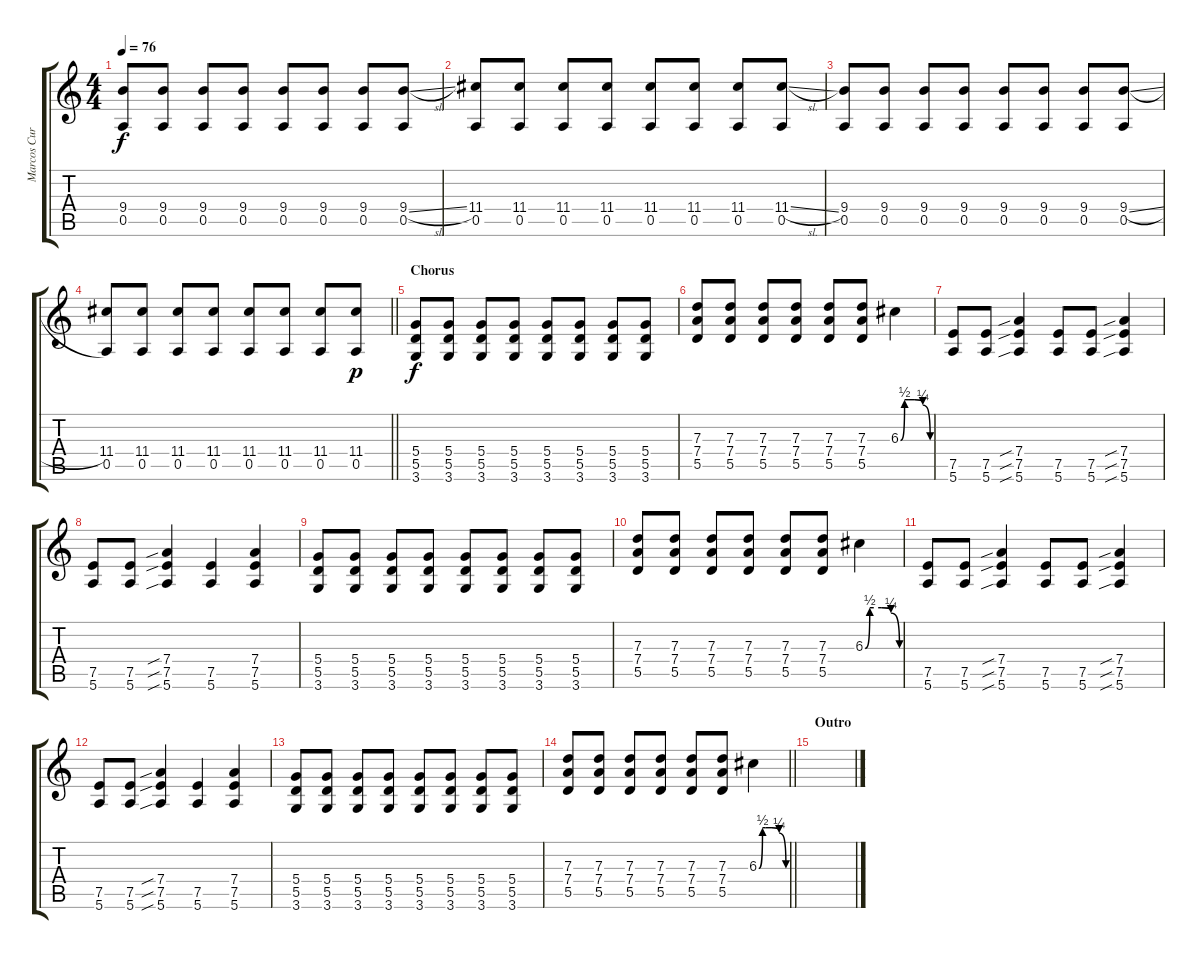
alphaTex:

\track ("Marcos Curiel (distortion)" "Marcos Cur") {instrument distortionguitar}
\staff {score tabs}
\tuning (E4 B3 G3 D3 A2 E2) {hide}
\ts (4 4)
\tempo 76
\clef g2
\ks c
(9.4 0.5).8{dy f} (9.4 0.5).8 (9.4 0.5).8 (9.4 0.5).8 (9.4 0.5).8 (9.4 0.5).8 (9.4 0.5).8 (9.4{sl} 0.5).8 |
(11.4 0.5).8 (11.4 0.5).8 (11.4 0.5).8 (11.4 0.5).8 (11.4 0.5).8 (11.4 0.5).8 (11.4 0.5).8 (11.4{sl} 0.5).8 |
(9.4 0.5).8 (9.4 0.5).8 (9.4 0.5).8 (9.4 0.5).8 (9.4 0.5).8 (9.4 0.5).8 (9.4 0.5).8 (9.4{sl} 0.5).8 |
\barLineRight lightlight
(11.4 0.5).8 (11.4 0.5).8 (11.4 0.5).8 (11.4 0.5).8 (11.4 0.5).8 (11.4 0.5).8 (11.4 0.5).8 (11.4 0.5).8{dy p} |
\section ("" "Chorus")
(5.4 5.5 3.6).8{dy f} (5.4 5.5 3.6).8 (5.4 5.5 3.6).8 (5.4 5.5 3.6).8 (5.4 5.5 3.6).8 (5.4 5.5 3.6).8 (5.4 5.5 3.6).8 (5.4 5.5 3.6).8 |
(7.3 7.4 5.5).8 (7.3 7.4 5.5).8 (7.3 7.4 5.5).8 (7.3 7.4 5.5).8 (7.3 7.4 5.5).8 (7.3 7.4 5.5).8 6.3{be (custom 0 0 8 2 15 2 29 2 45 1 60 0)}.4 |
(7.5 5.6).8 (7.5 5.6).8 (7.4{sib} 7.5{sib} 5.6{sib}).4 (7.5 5.6).8 (7.5 5.6).8 (7.4{sib} 7.5{sib} 5.6{sib}).4 |
(7.5 5.6).8 (7.5 5.6).8 (7.4{sib} 7.5{sib} 5.6{sib}).4 (7.5 5.6).4 (7.4 7.5 5.6).4 |
(5.4 5.5 3.6).8 (5.4 5.5 3.6).8 (5.4 5.5 3.6).8 (5.4 5.5 3.6).8 (5.4 5.5 3.6).8 (5.4 5.5 3.6).8 (5.4 5.5 3.6).8 (5.4 5.5 3.6).8 |
(7.3 7.4 5.5).8 (7.3 7.4 5.5).8 (7.3 7.4 5.5).8 (7.3 7.4 5.5).8 (7.3 7.4 5.5).8 (7.3 7.4 5.5).8 6.3{be (custom 0 0 8 2 15 2 29 2 45 1 60 0)}.4 |
(7.5 5.6).8 (7.5 5.6).8 (7.4{sib} 7.5{sib} 5.6{sib}).4 (7.5 5.6).8 (7.5 5.6).8 (7.4{sib} 7.5{sib} 5.6{sib}).4 |
(7.5 5.6).8 (7.5 5.6).8 (7.4{sib} 7.5{sib} 5.6{sib}).4 (7.5 5.6).4 (7.4 7.5 5.6).4 |
(5.4 5.5 3.6).8 (5.4 5.5 3.6).8 (5.4 5.5 3.6).8 (5.4 5.5 3.6).8 (5.4 5.5 3.6).8 (5.4 5.5 3.6).8 (5.4 5.5 3.6).8 (5.4 5.5 3.6).8 |
\barLineRight lightlight
(7.3 7.4 5.5).8 (7.3 7.4 5.5).8 (7.3 7.4 5.5).8 (7.3 7.4 5.5).8 (7.3 7.4 5.5).8 (7.3 7.4 5.5).8 6.3{be (custom 0 0 8 2 15 2 29 2 45 1 60 0)}.4 |
\section ("" "Outro")
